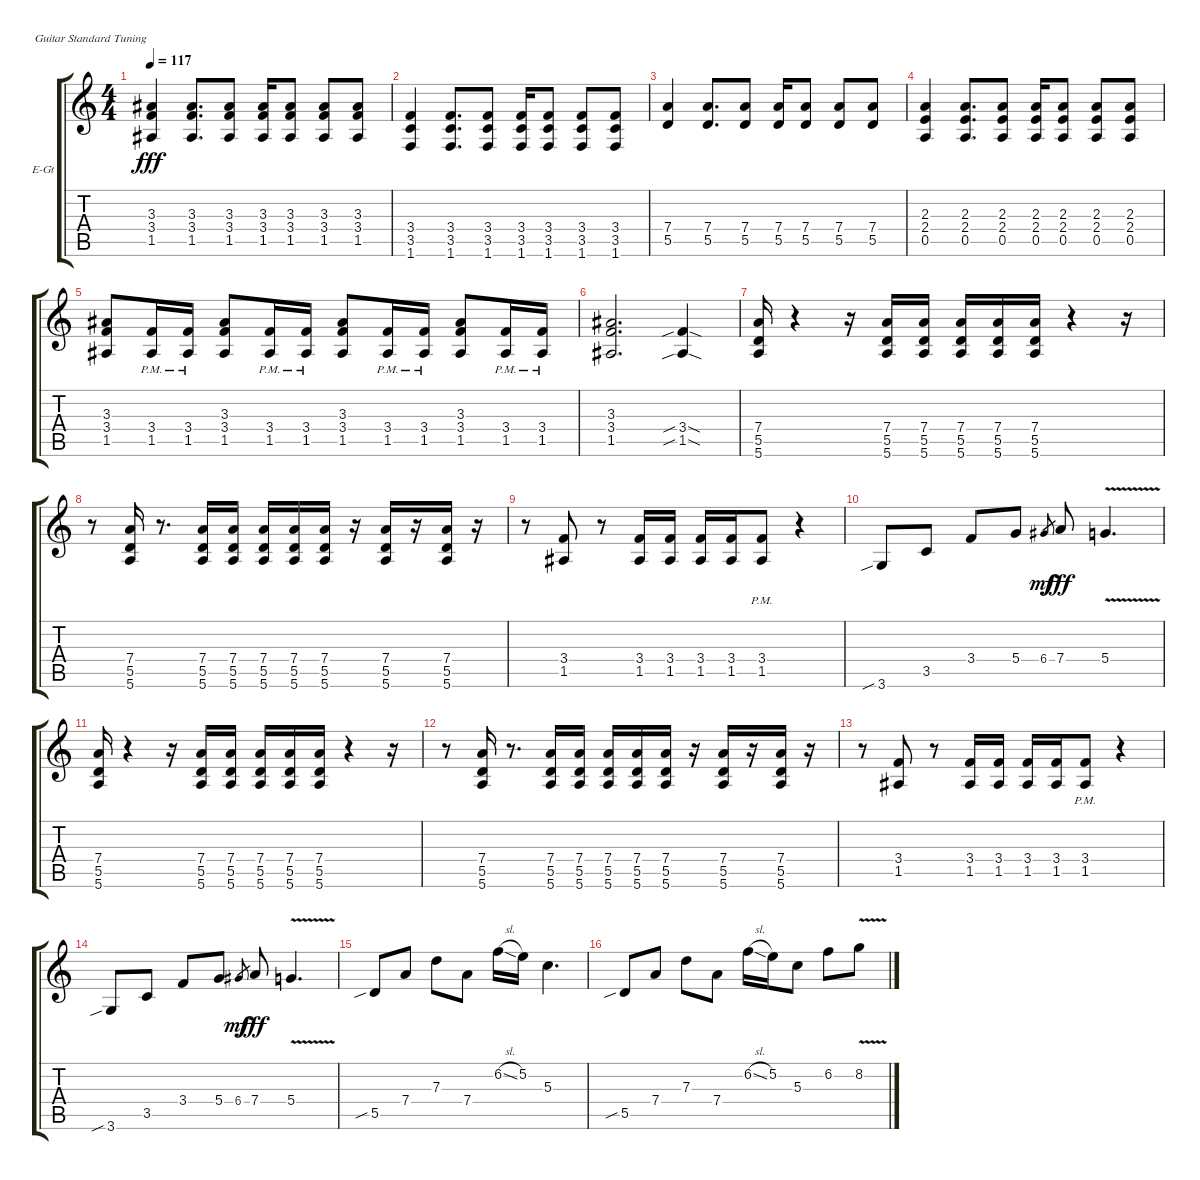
\defaultSystemsLayout 4
\bracketExtendMode groupsimilarinstruments
\firstSystemTrackNameOrientation horizontal
\otherSystemsTrackNameOrientation horizontal
\track ("jay" "E-Gt") {instrument distortionguitar}
\staff {score tabs}
\tuning (E4 B3 G3 D3 A2 E2)
\ts (4 4)
\tempo 117
\clef g2
\ks c
(1.5 3.4 3.3).4{dy fff} (1.5 3.4 3.3).8{d} (1.5 3.4 3.3).8 (1.5 3.4 3.3).16 (3.4 1.5 3.3).8 (1.5 3.4 3.3).8 (1.5 3.4 3.3).8 |
(1.6 3.5 3.4).4 (1.6 3.5 3.4).8{d} (1.6 3.5 3.4).8 (1.6 3.5 3.4).16 (1.6 3.5 3.4).8 (1.6 3.5 3.4).8 (1.6 3.5 3.4).8 |
(5.5 7.4).4 (5.5 7.4).8{d} (5.5 7.4).8 (5.5 7.4).16 (5.5 7.4).8 (5.5 7.4).8 (5.5 7.4).8 |
(0.5 2.4 2.3).4 (0.5 2.4 2.3).8{d} (0.5 2.4 2.3).8 (0.5 2.4 2.3).16 (2.4 0.5 2.3).8 (0.5 2.4 2.3).8 (0.5 2.4 2.3).8 |
(3.3 3.4 1.5).8 (3.4{pm} 1.5{pm}).16 (3.4{pm} 1.5{pm}).16 (3.3 3.4 1.5).8 (3.4{pm} 1.5{pm}).16 (3.4{pm} 1.5{pm}).16 (3.3 3.4 1.5).8 (3.4{pm} 1.5{pm}).16 (3.4{pm} 1.5{pm}).16 (3.3 3.4 1.5).8 (3.4{pm} 1.5{pm}).16 (3.4{pm} 1.5{pm}).16 |
(3.3 3.4 1.5).2{d} (3.4{sib sod} 1.5{sib sod}).4 |
(5.5 7.4 5.6).16 r.4 r.16 (5.5 5.6 7.4).16 (5.5 7.4 5.6).16 (5.5 5.6 7.4).16 (5.5 7.4 5.6).16 (5.5 5.6 7.4).16 r.4 r.16 |
r.8 (5.5 7.4 5.6).16 r.8{d} (5.5 5.6 7.4).16 (5.5 7.4 5.6).16 (5.5 5.6 7.4).16 (5.5 7.4 5.6).16 (5.5 5.6 7.4).16 r.16 (5.5 7.4 5.6).16 r.16 (5.5 5.6 7.4).16 r.16 |
r.8 (3.4 1.5).8 r.8 (3.4 1.5).16 (3.4 1.5).16 (3.4 1.5).16 (3.4 1.5).16 (3.4{pm} 1.5{pm}).8 r.4 |
3.6{sib}.8 3.5.8 3.4.8 5.4.8 6.4.8{gr dy mf} 7.4.8{dy fff} 5.4{v}.4{d} |
(5.5 7.4 5.6).16 r.4 r.16 (5.5 5.6 7.4).16 (5.5 7.4 5.6).16 (5.5 5.6 7.4).16 (5.5 7.4 5.6).16 (5.5 5.6 7.4).16 r.4 r.16 |
r.8 (5.5 7.4 5.6).16 r.8{d} (5.5 5.6 7.4).16 (5.5 7.4 5.6).16 (5.5 5.6 7.4).16 (5.5 7.4 5.6).16 (5.5 5.6 7.4).16 r.16 (5.5 7.4 5.6).16 r.16 (5.5 5.6 7.4).16 r.16 |
r.8 (3.4 1.5).8 r.8 (3.4 1.5).16 (3.4 1.5).16 (3.4 1.5).16 (3.4 1.5).16 (3.4{pm} 1.5{pm}).8 r.4 |
3.6{sib}.8 3.5.8 3.4.8 5.4.8 6.4.8{gr dy mf} 7.4.8{dy fff} 5.4{v}.4{d} |
5.5{sib}.8 7.4.8 7.3.8 7.4.8 6.2{sl}.16 5.2.16 5.3.4{d} |
5.5{sib}.8 7.4.8 7.3.8 7.4.8 6.2{sl}.16 5.2.16 5.3.8 6.2.8 8.2{v}.8
